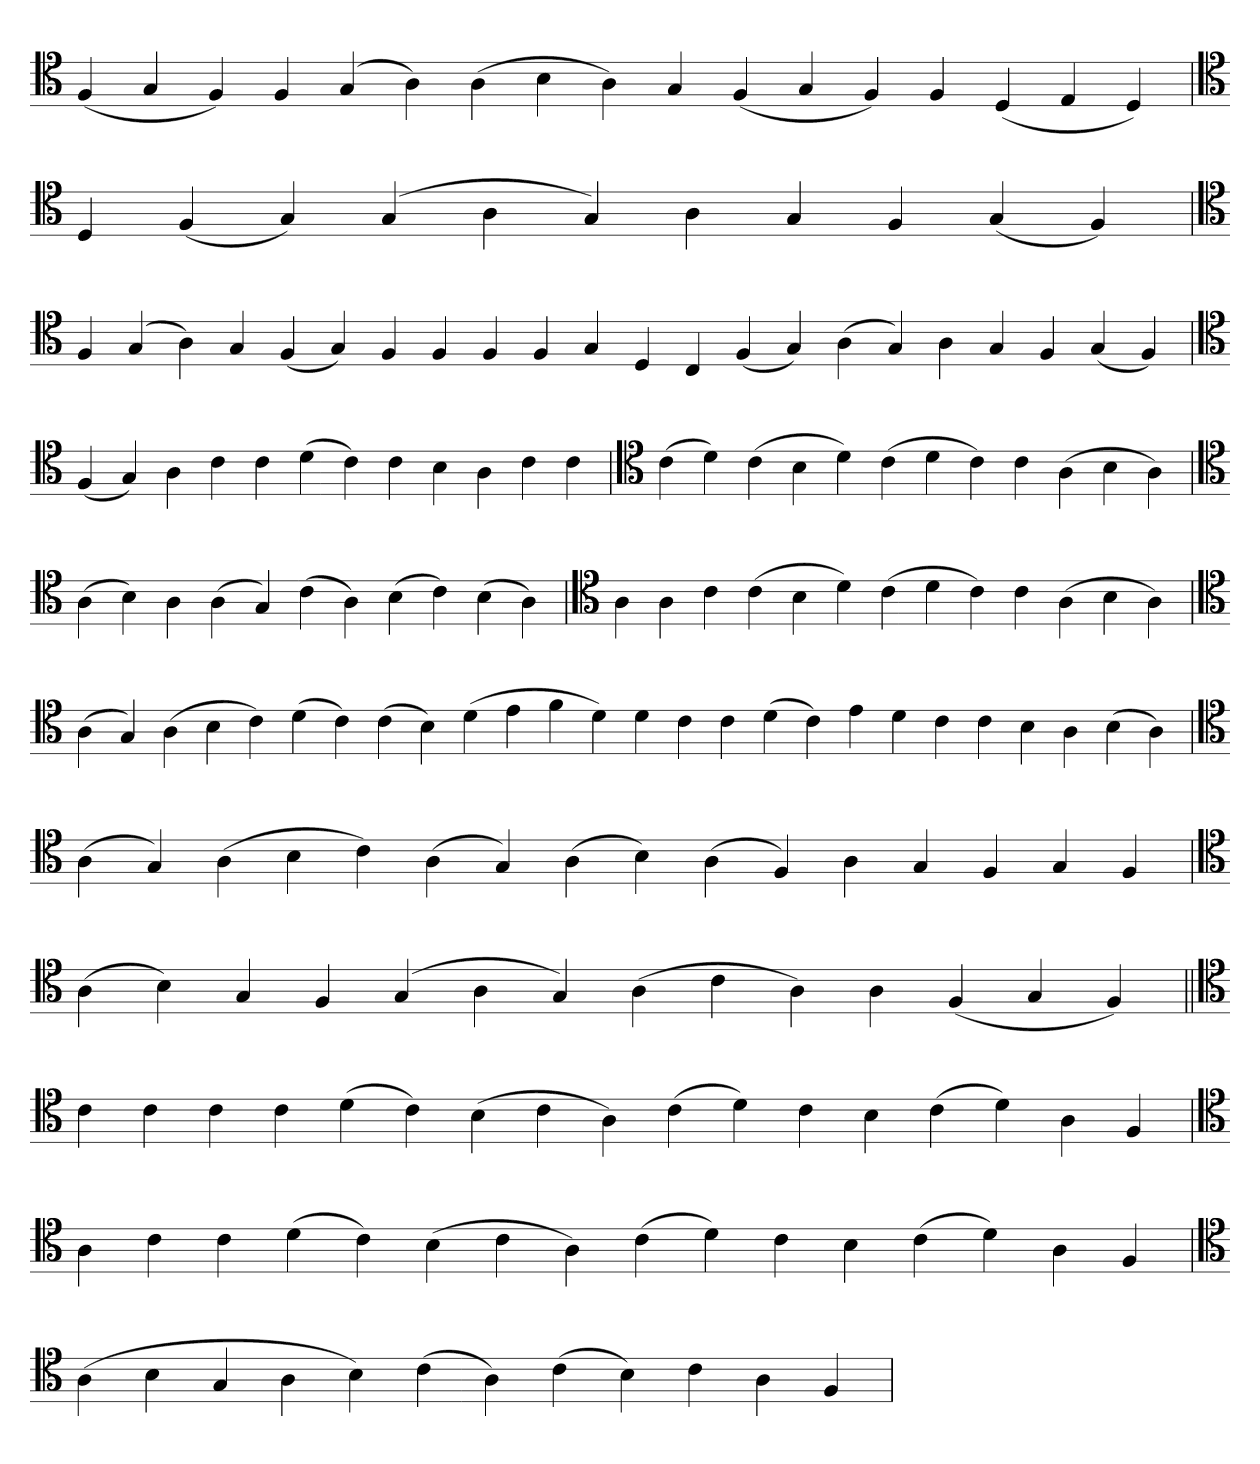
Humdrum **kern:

**kern
*part1
*staff1
*clefC4
=
(4F
4G
4F)
4F
(4G
4A)
(4A
4B
4A)
4G
(4F
4G
4F)
4F
(4D
4E
4D)
=`
*clefC4
4D
(4F
4G)
(4G
4A
4G)
4A
4G
4F
(4G
4F)
='
*clefC4
4F
(4G
4A)
4G
(4F
4G)
4F
4F
4F
4F
4G
4D
4C
(4F
4G)
(4A
4G)
4A
4G
4F
(4G
4F)
=
*clefC4
(4F
4G)
4A
4c
4c
(4d
4c)
4c
4B
4A
4c
4c
=`
*clefC4
(4c
4d)
(4c
4B
4d)
(4c
4d
4c)
4c
(4A
4B
4A)
=`
*clefC4
(4A
4B)
4A
(4A
4G)
(4c
4A)
(4B
4c)
(4B
4A)
=
*clefC4
4A
4A
4c
(4c
4B
4d)
(4c
4d
4c)
4c
(4A
4B
4A)
=`
*clefC4
(4A
4G)
(4A
4B
4c)
(4d
4c)
(4c
4B)
(4d
4e
4f
4d)
4d
4c
4c
(4d
4c)
4e
4d
4c
4c
4B
4A
(4B
4A)
='
*clefC4
(4A
4G)
(4A
4B
4c)
(4A
4G)
(4A
4B)
(4A
4F)
4A
4G
4F
4G
4F
=`
*clefC4
(4A
4B)
4G
4F
(4G
4A
4G)
(4A
4c
4A)
4A
(4F
4G
4F)
=||
*clefC4
4c
4c
4c
4c
(4d
4c)
(4B
4c
4A)
(4c
4d)
4c
4B
(4c
4d)
4A
4F
=`
*clefC4
4A
4c
4c
(4d
4c)
(4B
4c
4A)
(4c
4d)
4c
4B
(4c
4d)
4A
4F
=`
*clefC4
(4A
4B
4G
4A
4B)
(4c
4A)
(4c
4B)
4c
4A
4F
=`
*-
